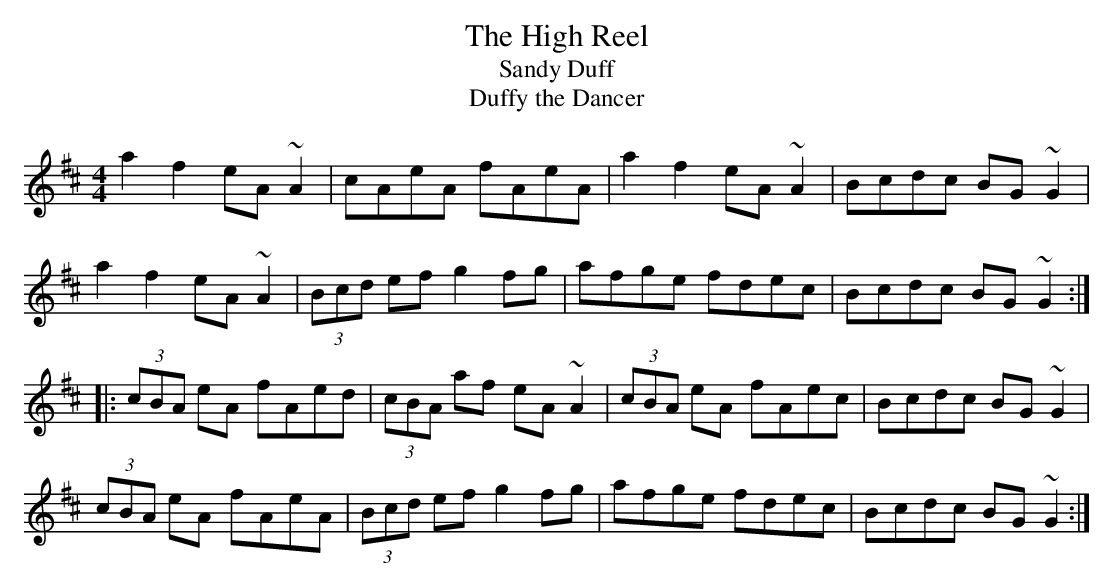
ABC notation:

X:1
T:The High Reel
T:Sandy Duff
T:Duffy the Dancer
M:4/4
L:1/8
K:Amix
a2f2 eA~A2|cAeA fAeA|a2f2 eA~A2|Bcdc BG~G2|
a2f2 eA~A2|(3Bcd ef g2fg|afge fdec|Bcdc BG~G2:|
|:(3cBA eA fAed|(3cBA af eA~A2|(3cBA eA fAec|Bcdc BG~G2|
(3cBA eA fAeA|(3Bcd ef g2fg|afge fdec|Bcdc BG~G2:|
